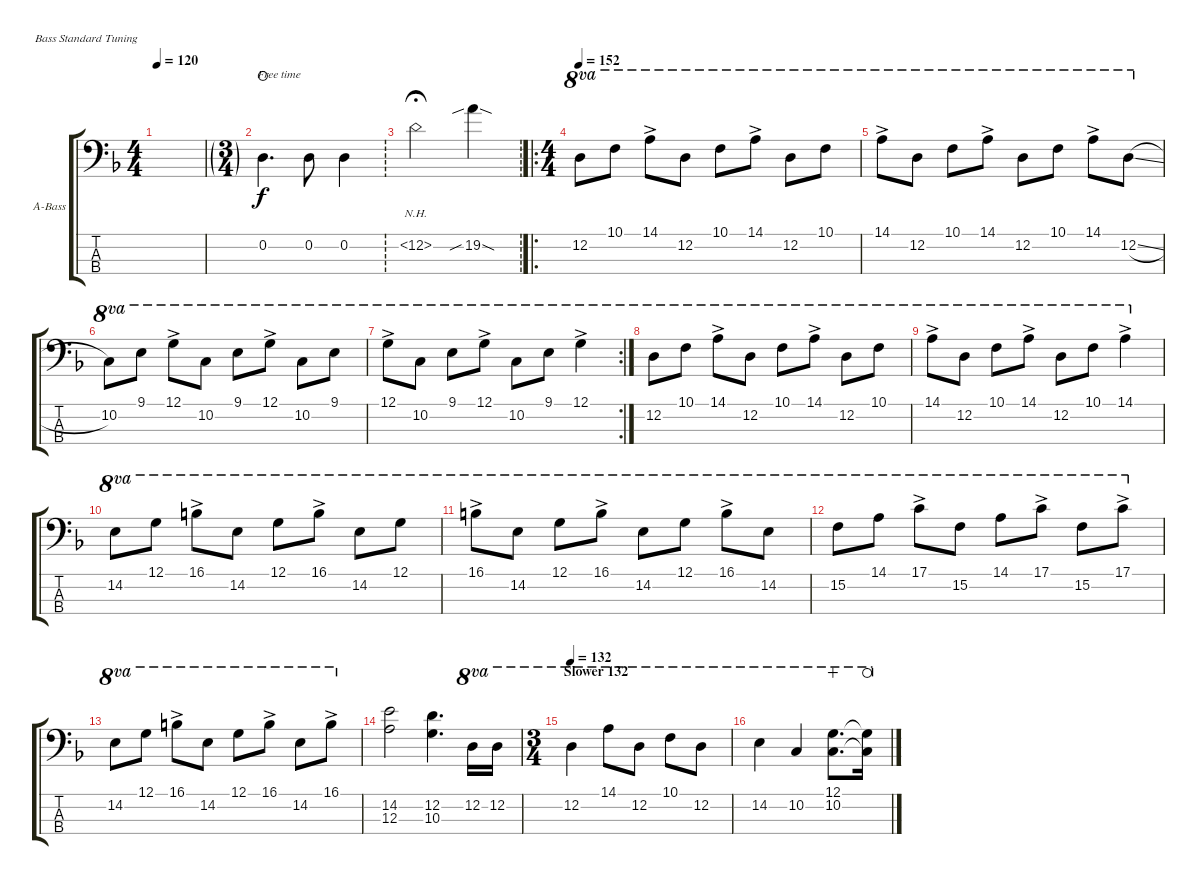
\bracketExtendMode groupsimilarinstruments
\firstSystemTrackNameOrientation horizontal
\otherSystemsTrackNameOrientation horizontal
\track ("Bass" "A-Bass") {instrument distortionguitar}
\staff {score tabs}
\tuning (G2 D2 A1 E1)
\ts (4 4)
\tempo 120
\clef f4
\ks f
|
\ts (3 4)
\ft
0.2.4{d waho} 0.2.8 0.2.4 |
\ft
12.2{nh}.2{fermata (medium 0.5)} 19.2{sib sod}.4 |
\ro
\ts (4 4)
\beaming (8 2 2 2 2)
\tempo 152
12.2.8{ot 8va} 10.1.8{ot 8va} 14.1{ac}.8{ot 8va} 12.2.8{ot 8va} 10.1.8{ot 8va} 14.1{ac}.8{ot 8va} 12.2.8{ot 8va} 10.1.8{ot 8va} |
14.1{ac}.8{ot 8va} 12.2.8{ot 8va} 10.1.8{ot 8va} 14.1{ac}.8{ot 8va} 12.2.8{ot 8va} 10.1.8{ot 8va} 14.1{ac}.8{ot 8va} 12.2{sl}.8{ot 8va} |
10.2.8{ot 8va} 9.1.8{ot 8va} 12.1{ac}.8{ot 8va} 10.2.8{ot 8va} 9.1.8{ot 8va} 12.1{ac}.8{ot 8va} 10.2.8{ot 8va} 9.1.8{ot 8va} |
\rc 2
12.1{ac}.8{ot 8va} 10.2.8{ot 8va} 9.1.8{ot 8va} 12.1{ac}.8{ot 8va} 10.2.8{ot 8va} 9.1.8{ot 8va} 12.1{ac}.4{ot 8va} |
12.2.8{ot 8va} 10.1.8{ot 8va} 14.1{ac}.8{ot 8va} 12.2.8{ot 8va} 10.1.8{ot 8va} 14.1{ac}.8{ot 8va} 12.2.8{ot 8va} 10.1.8{ot 8va} |
14.1{ac}.8{ot 8va} 12.2.8{ot 8va} 10.1.8{ot 8va} 14.1{ac}.8{ot 8va} 12.2.8{ot 8va} 10.1.8{ot 8va} 14.1{ac}.4{ot 8va} |
14.2.8{ot 8va} 12.1.8{ot 8va} 16.1{ac}.8{ot 8va} 14.2.8{ot 8va} 12.1.8{ot 8va} 16.1{ac}.8{ot 8va} 14.2.8{ot 8va} 12.1.8{ot 8va} |
16.1{ac}.8{ot 8va} 14.2.8{ot 8va} 12.1.8{ot 8va} 16.1{ac}.8{ot 8va} 14.2.8{ot 8va} 12.1.8{ot 8va} 16.1{ac}.8{ot 8va} 14.2.8{ot 8va} |
15.2.8{ot 8va} 14.1.8{ot 8va} 17.1{ac}.8{ot 8va} 15.2.8{ot 8va} 14.1.8{ot 8va} 17.1{ac}.8{ot 8va} 15.2.8{ot 8va} 17.1{ac}.8{ot 8va} |
14.2.8{ot 8va} 12.1.8{ot 8va} 16.1{ac}.8{ot 8va} 14.2.8{ot 8va} 12.1.8{ot 8va} 16.1{ac}.8{ot 8va} 14.2.8{ot 8va} 16.1{ac}.8{ot 8va} |
(14.2 12.3).2 (12.2 10.3).4{d} 12.2.16{ot 8va} 12.2.16{ot 8va} |
\ts (3 4)
\beaming (8 2 2 2)
\section ("" "Slower 132")
\tempo 132
12.2.4{ot 8va} 14.1.8{ot 8va} 12.2.8{ot 8va} 10.1.8{ot 8va} 12.2.8{ot 8va} |
14.2.4{ot 8va} 10.2.4{ot 8va} (12.1 10.2).8{d ot 8va wahc} (12.1{t} 10.2{t}).16{ot 8va waho}
